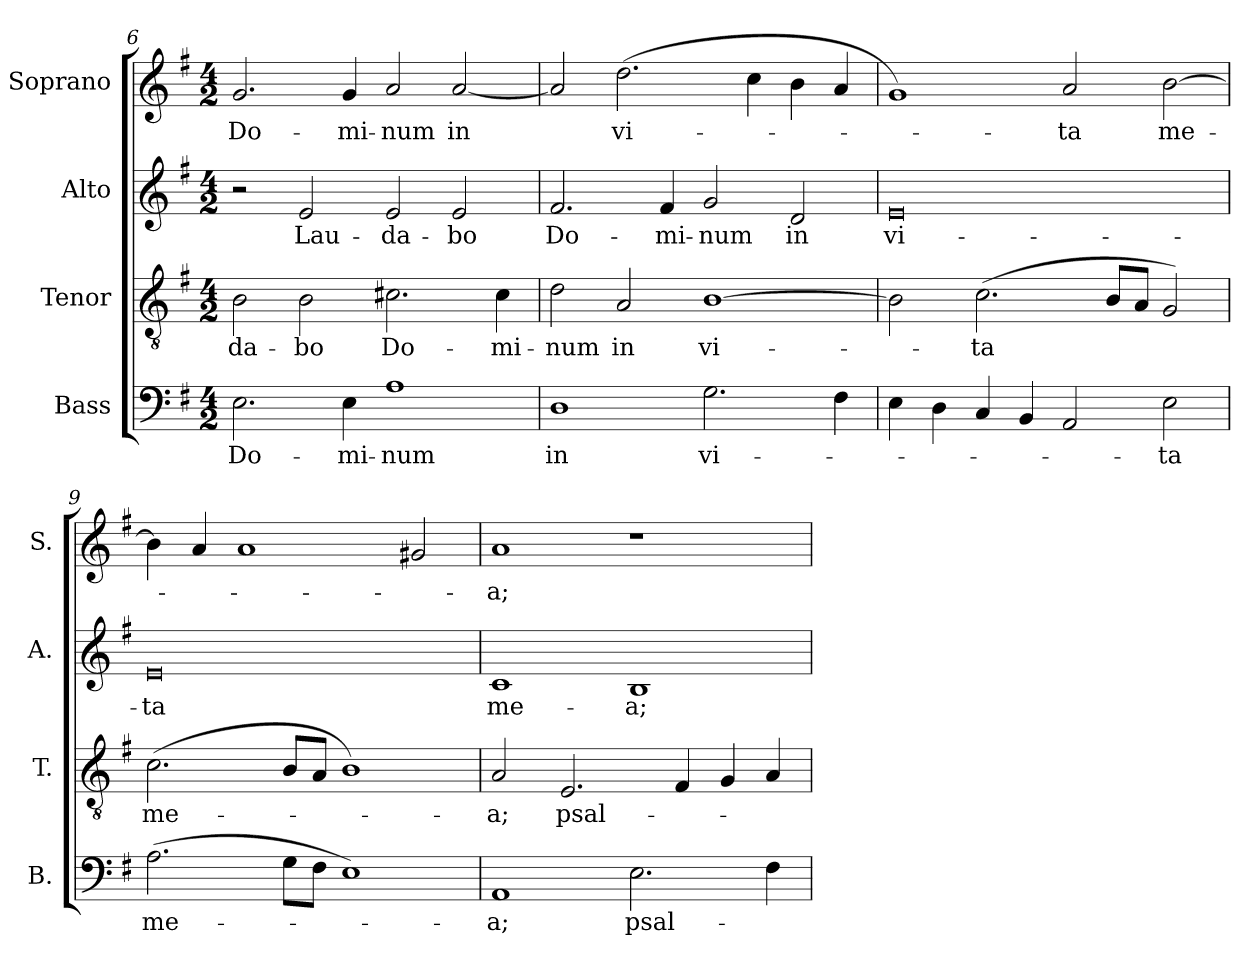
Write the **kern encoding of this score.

**kern	**text	**kern	**text	**kern	**text	**kern	**text
*part4	*part4	*part3	*part3	*part2	*part2	*part1	*part1
*staff4	*staff4	*staff3	*staff3	*staff2	*staff2	*staff1	*staff1
*I"Bass	*	*I"Tenor	*	*I"Alto	*	*I"Soprano	*
*I'B.	*	*I'T.	*	*I'A.	*	*I'S.	*
!!LO:LB:g=z
*clefF4	*	*clefGv2	*	*clefG2	*	*clefG2	*
*	*	*ITrd7c12	*	*	*	*	*
*k[f#]	*	*k[f#]	*	*k[f#]	*	*k[f#]	*
*G:	*	*G:	*	*G:	*	*G:	*
*M4/2	*	*M4/2	*	*M4/2	*	*M4/2	*
=6	=6	=6	=6	=6	=6	=6	=6
!	!LO:LY:b:color=#000000	!	!	!	!	!	!
!	!	!	!LO:LY:b:color=#000000	!	!	!	!
!	!	!	!	!	!	!	!LO:LY:b:color=#000000
2.Ei\	Do-	2BBi\	-da-	2r	.	2.gi/	Do-
!	!	!	!LO:LY:b:color=#000000	!	!	!	!
!	!	!	!	!	!LO:LY:b:color=#000000	!	!
.	.	2BBi\	-bo	2ei/	Lau-	.	.
!	!LO:LY:b:color=#000000	!	!	!	!	!	!
!	!	!	!	!	!	!	!LO:LY:b:color=#000000
4Ei\	-mi-	.	.	.	.	4gi/	-mi-
!	!LO:LY:b:color=#000000	!	!	!	!	!	!
!	!	!	!LO:LY:b:color=#000000	!	!	!	!
!	!	!	!	!	!LO:LY:b:color=#000000	!	!
!	!	!	!	!	!	!	!LO:LY:b:color=#000000
1Ai	-num	2.C#Xi\	Do-	2ei/	-da-	2ai/	-num
!	!	!	!	!	!LO:LY:b:color=#000000	!	!
!	!	!	!	!	!	!	!LO:LY:b:color=#000000
.	.	.	.	2ei/	-bo	[2ai/	in
!	!	!	!LO:LY:b:color=#000000	!	!	!	!
.	.	4C#i\	-mi-	.	.	.	.
=7	=7	=7	=7	=7	=7	=7	=7
!	!LO:LY:b:color=#000000	!	!	!	!	!	!
!	!	!	!LO:LY:b:color=#000000	!	!	!	!
!	!	!	!	!	!LO:LY:b:color=#000000	!	!
1Di	in	2Di\	-num	2.f#i/	Do-	2ai/]	.
!	!	!	!LO:LY:b:color=#000000	!	!	!	!
!	!	!	!	!	!	!	!LO:LY:b:color=#000000
.	.	2AAi/	in	.	.	(2.ddi\	vi-
!	!	!	!	!	!LO:LY:b:color=#000000	!	!
.	.	.	.	4f#i/	-mi-	.	.
!	!LO:LY:b:color=#000000	!	!	!	!	!	!
!	!	!	!LO:LY:b:color=#000000	!	!	!	!
!	!	!	!	!	!LO:LY:b:color=#000000	!	!
2.Gi\	vi-	[1BBi	vi-	2gi/	-num	.	.
.	.	.	.	.	.	4cci\	.
!	!	!	!	!	!LO:LY:b:color=#000000	!	!
.	.	.	.	2di/	in	4bi\	.
4F#i\	.	.	.	.	.	4ai/	.
=8	=8	=8	=8	=8	=8	=8	=8
!	!	!	!	!	!LO:LY:b:color=#000000	!	!
4Ei\	.	2BBi\]	.	0ei	vi-	1gi)	.
4Di\	.	.	.	.	.	.	.
!	!	!	!LO:LY:b:color=#000000	!	!	!	!
4Ci/	.	(2.Ci\	-ta	.	.	.	.
4BBi/	.	.	.	.	.	.	.
!	!	!	!	!	!	!	!LO:LY:b:color=#000000
2AAi/	.	.	.	.	.	2ai/	-ta
.	.	8BBi/L	.	.	.	.	.
.	.	8AAi/J	.	.	.	.	.
!	!LO:LY:b:color=#000000	!	!	!	!	!	!
!	!	!	!	!	!	!	!LO:LY:b:color=#000000
2Ei\	-ta	2GGi/)	.	.	.	[2bi\	me-
=9	=9	=9	=9	=9	=9	=9	=9
!	!LO:LY:b:color=#000000	!	!	!	!	!	!
!	!	!	!LO:LY:b:color=#000000	!	!	!	!
!	!	!	!	!	!LO:LY:b:color=#000000	!	!
(2.Ai\	me-	(2.Ci\	me-	0ei	-ta	4bi\]	.
.	.	.	.	.	.	4ai/	.
.	.	.	.	.	.	1ai	.
8Gi\L	.	8BBi/L	.	.	.	.	.
8F#i\J	.	8AAi/J	.	.	.	.	.
1Ei)	.	1BBi)	.	.	.	.	.
.	.	.	.	.	.	2g#Xi/	.
=10	=10	=10	=10	=10	=10	=10	=10
!	!LO:LY:b:color=#000000	!	!	!	!	!	!
!	!	!	!LO:LY:b:color=#000000	!	!	!	!
!	!	!	!	!	!LO:LY:b:color=#000000	!	!
!	!	!	!	!	!	!	!LO:LY:b:color=#000000
1AAi	-a;	2AAi/	-a;	1ci	me-	1ai	-a;
!	!	!	!LO:LY:b:color=#000000	!	!	!	!
.	.	2.EEi/	psal-	.	.	.	.
!	!LO:LY:b:color=#000000	!	!	!	!	!	!
!	!	!	!	!	!LO:LY:b:color=#000000	!	!
2.Ei\	psal-	.	.	1Bi	-a;	1r	.
.	.	4FF#i/	.	.	.	.	.
.	.	4GGi/	.	.	.	.	.
4F#i\	.	4AAi/	.	.	.	.	.
=	=	=	=	=	=	=	=
*-	*-	*-	*-	*-	*-	*-	*-
